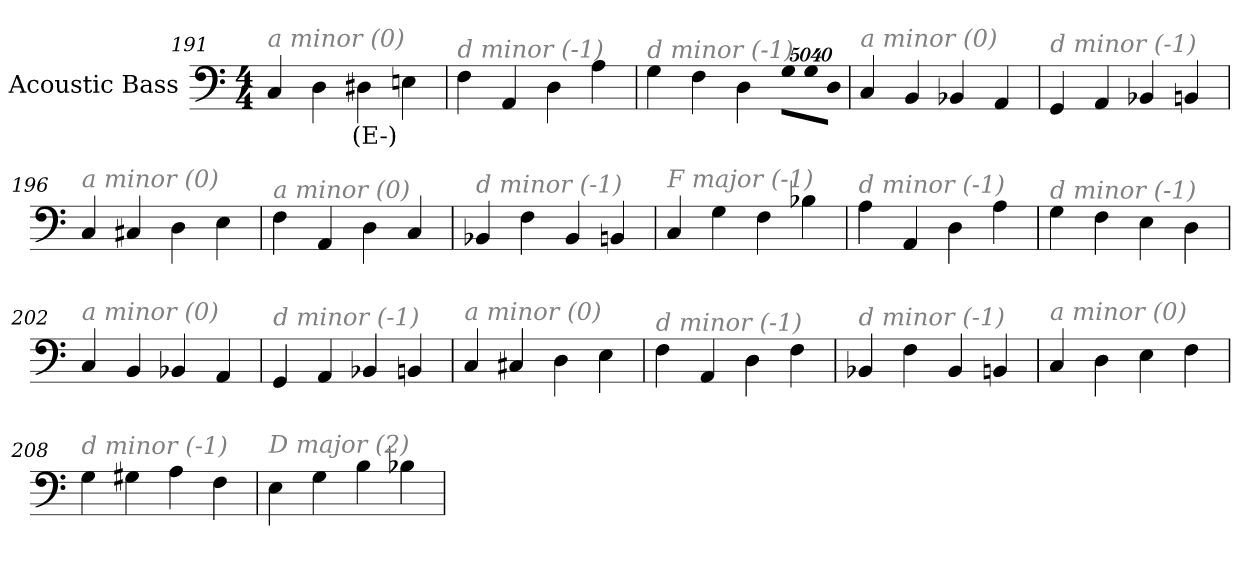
**kern	**text
*part1	*part1
*staff1	*staff1
*I"Acoustic Bass	*
*clefF4	*
*ITrd7c12	*
*k[]	*
*C:	*
*M4/4	*
=191	=191
!LO:TX:i:color=#808080:t=a minor (0)	!
4CC	.
4DD	.
4DD#Xi	(E-)
4EEn	.
=192	=192
!LO:TX:i:color=#808080:t=d minor (-1)	!
4FF	.
4AAA	.
4DD	.
4AA	.
=193	=193
!LO:TX:i:color=#808080:t=d minor (-1)	!
4GG	.
4FF	.
4DD	.
!LO:N:vis=8	!
40320%3347GGL	.
!LO:N:vis=8	!
40320%3347GG	.
!LO:N:vis=8	!
40320%3347DDJ	.
=194	=194
!LO:TX:i:color=#808080:t=a minor (0)	!
4CC	.
4BBB	.
4BBB-X	.
4AAA	.
=195	=195
!LO:TX:i:color=#808080:t=d minor (-1)	!
4GGG	.
4AAA	.
4BBB-X	.
4BBBn	.
=196	=196
!LO:TX:i:color=#808080:t=a minor (0)	!
4CC	.
4CC#X	.
4DD	.
4EE	.
=197	=197
!LO:TX:i:color=#808080:t=a minor (0)	!
4FF	.
4AAA	.
4DD	.
4CC	.
=198	=198
!LO:TX:i:color=#808080:t=d minor (-1)	!
4BBB-X	.
4FF	.
4BBB-	.
4BBBn	.
=199	=199
!LO:TX:i:color=#808080:t=F major (-1)	!
4CC	.
4GG	.
4FF	.
4BB-X	.
=200	=200
!LO:TX:i:color=#808080:t=d minor (-1)	!
4AA	.
4AAA	.
4DD	.
4AA	.
=201	=201
!LO:TX:i:color=#808080:t=d minor (-1)	!
4GG	.
4FF	.
4EE	.
4DD	.
=202	=202
!LO:TX:i:color=#808080:t=a minor (0)	!
4CC	.
4BBB	.
4BBB-X	.
4AAA	.
=203	=203
!LO:TX:i:color=#808080:t=d minor (-1)	!
4GGG	.
4AAA	.
4BBB-X	.
4BBBn	.
=204	=204
!LO:TX:i:color=#808080:t=a minor (0)	!
4CC	.
4CC#X	.
4DD	.
4EE	.
=205	=205
!LO:TX:i:color=#808080:t=d minor (-1)	!
4FF	.
4AAA	.
4DD	.
4FF	.
=206	=206
!LO:TX:i:color=#808080:t=d minor (-1)	!
4BBB-X	.
4FF	.
4BBB-	.
4BBBn	.
=207	=207
!LO:TX:i:color=#808080:t=a minor (0)	!
4CC	.
4DD	.
4EE	.
4FF	.
=208	=208
!LO:TX:i:color=#808080:t=d minor (-1)	!
4GG	.
4GG#X	.
4AA	.
4FF	.
=209	=209
!LO:TX:i:color=#808080:t=D major (2)	!
4EE	.
4GG	.
4BB	.
4BB-X	.
=	=
*-	*-
